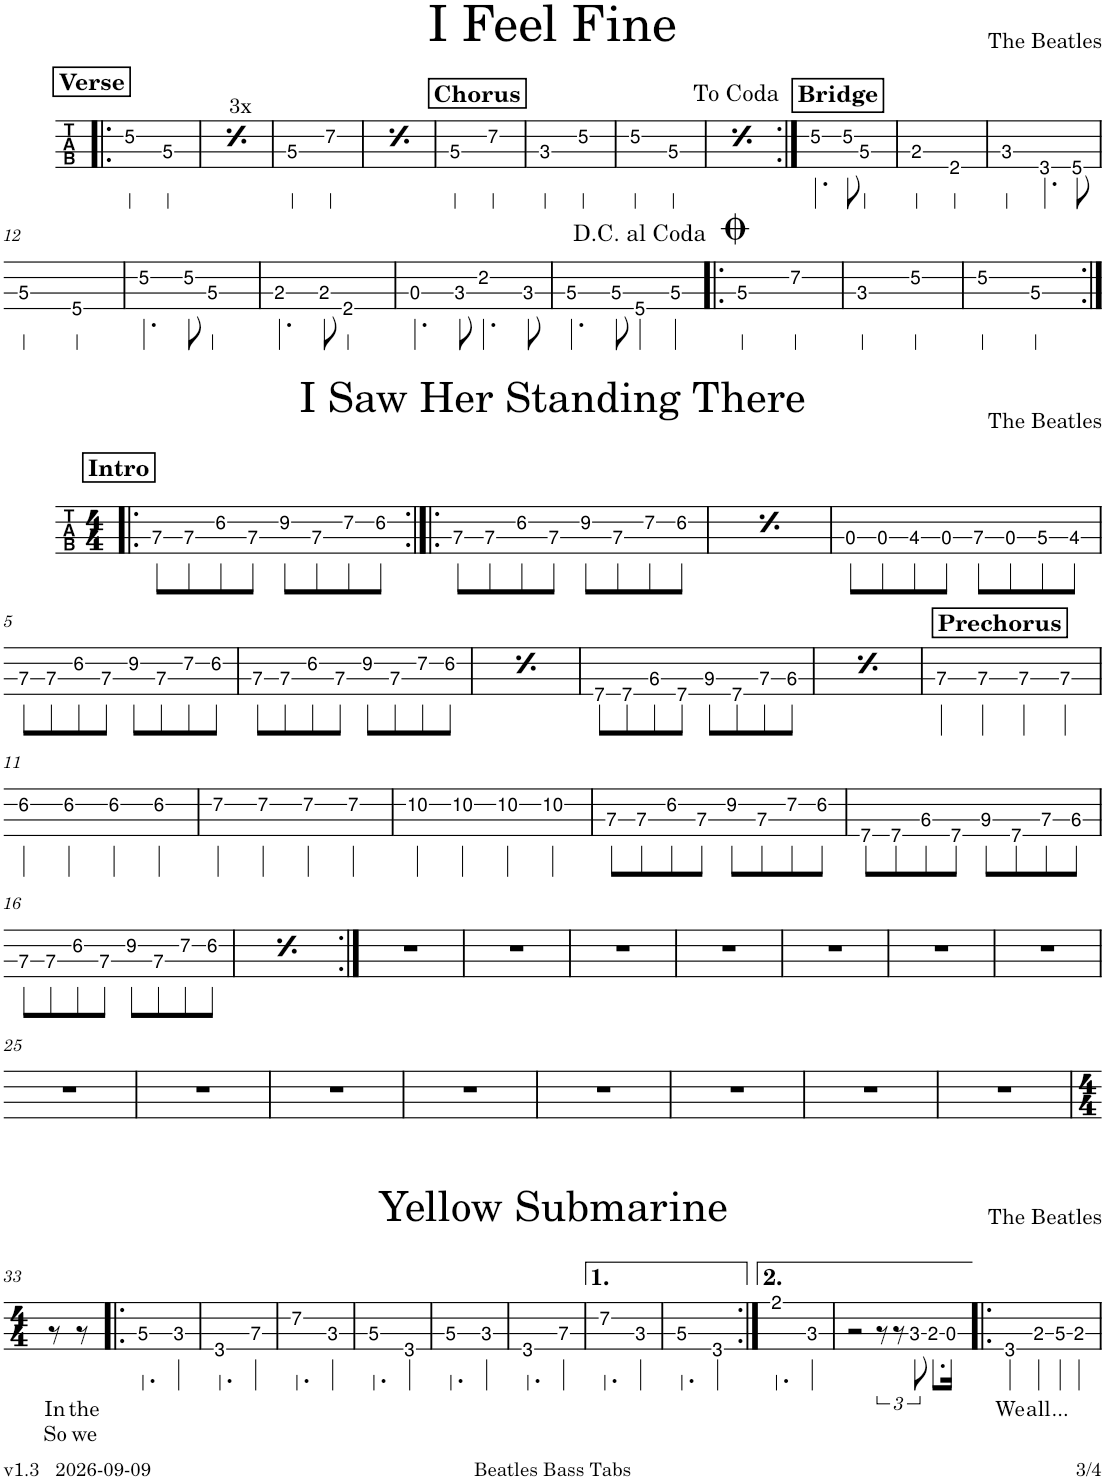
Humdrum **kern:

**kern	**text
*part1	*part1
*staff1	*staff1
*I"Bass Guitar	*
*I'B. Guit.	*
!!LO:PB:g=z
*stria4	*
*	*
*Trd7c12	*
*k[f#c#g#d#]	*
*M4/4	*
!!LO:REH:place=s1:a:B:cj:fs=11:t=Verse
=1!|:	=1!|:
2G\	.
2D\	.
!!LO:REH:place=s1:a:B:cj:fs=11:t=Verse
=2	=2
2G\	.
2D\	.
=3	=3
2D\	.
2A\	.
=4	=4
2D\	.
2A\	.
!!LO:REH:place=s1:a:B:cj:fs=11:t=Chorus
=5	=5
2D\	.
2A\	.
=6	=6
2C\	.
2G\	.
=7	=7
2G\	.
2D\	.
=8	=8
2G\	.
2D\	.
!!LO:REH:place=s1:a:B:cj:fs=11:t=Bridge
=9:|!	=9:|!
4.G\	.
8G\	.
2D\	.
=10	=10
2BB\	.
2FF#\	.
=11	=11
2C\	.
4.GG\	.
8AA\	.
!!LO:LB:g=z
=12	=12
2D\	.
2AA\	.
=13	=13
4.G\	.
8G\	.
2D\	.
=14	=14
4.BB\	.
8BB\	.
2GG-\	.
=15	=15
4.AA\	.
8C\	.
4.E\	.
8C\	.
=16	=16
4.D\	.
8D\	.
4AA\	.
4D\	.
=17!|:	=17!|:
2D\	.
2A\	.
=18	=18
2C\	.
2G\	.
=19	=19
2G\	.
2D\	.
!!LO:LB:g=z
!!LO:REH:place=s1:a:B:cj:fs=11:t=Intro
=1:|!|:	=1:|!|:
*stria4	*
*M4/4	*
8E\L	.
8E\	.
8G#\	.
8E\J	.
8B\L	.
8E\	.
8A\	.
8G#\J	.
=2:|!|:	=2:|!|:
8E\L	.
8E\	.
8G#\	.
8E\J	.
8B\L	.
8E\	.
8A\	.
8G#\J	.
=3	=3
8E\L	.
8E\	.
8G#\	.
8E\J	.
8B\L	.
8E\	.
8A\	.
8G#\J	.
=4	=4
8AA\L	.
8AA\	.
8C#\	.
8AA\J	.
8E\L	.
8AA\	.
8D\	.
8C#\J	.
!!LO:LB:g=z
=5	=5
8E\L	.
8E\	.
8G#\	.
8E\J	.
8B\L	.
8E\	.
8A\	.
8G#\J	.
=6	=6
8E\L	.
8E\	.
8G#\	.
8E\J	.
8B\L	.
8E\	.
8A\	.
8G#\J	.
=7	=7
8E\L	.
8E\	.
8G#\	.
8E\J	.
8B\L	.
8E\	.
8A\	.
8G#\J	.
=8	=8
8BB\L	.
8BB\	.
8D#\	.
8BB\J	.
8F#\L	.
8BB\	.
8E\	.
8D#\J	.
=9	=9
8BB\L	.
8BB\	.
8D#\	.
8BB\J	.
8F#\L	.
8BB\	.
8E\	.
8D#\J	.
!!LO:REH:place=s1:a:B:cj:fs=11:t=Prechorus
=10	=10
4E\	.
4E\	.
4E\	.
4E\	.
!!LO:LB:g=z
=11	=11
4G#\	.
4G#\	.
4G#\	.
4G#\	.
=12	=12
4A\	.
4A\	.
4A\	.
4A\	.
=13	=13
4B#\	.
4B#\	.
4B#\	.
4B#\	.
=14	=14
8E\L	.
8E\	.
8G#\	.
8E\J	.
8B\L	.
8E\	.
8A\	.
8G#\J	.
=15	=15
8BB\L	.
8BB\	.
8D#\	.
8BB\J	.
8F#\L	.
8BB\	.
8E\	.
8D#\J	.
!!LO:LB:g=z
=16	=16
8E\L	.
8E\	.
8G#\	.
8E\J	.
8B\L	.
8E\	.
8A\	.
8G#\J	.
=17	=17
8E\L	.
8E\	.
8G#\	.
8E\J	.
8B\L	.
8E\	.
8A\	.
8G#\J	.
=18:|!	=18:|!
1r	.
=19	=19
1r	.
=20	=20
1r	.
=21	=21
1r	.
=22	=22
1r	.
=23	=23
1r	.
=24	=24
1r	.
!!LO:LB:g=z
=25	=25
1r	.
=26	=26
1r	.
=27	=27
1r	.
=28	=28
1r	.
=29	=29
1r	.
=30	=30
1r	.
=31	=31
1r	.
=32	=32
1r	.
!!LO:LB:g=z
=33	=33
*M4/4	*
!	!LO:LY:b
8r	In So
!	!LO:LY:b
8r	the we
=34!|:	=34!|:
2.D\	.
4C\	.
=35	=35
2.GG\	.
4E\	.
=36	=36
2.A\	.
4C\	.
=37	=37
2.D\	.
4GG\	.
=38	=38
2.D\	.
4C\	.
=39	=39
2.GG\	.
4E\	.
=40	=40
2.A\	.
4C\	.
=41	=41
2.D\	.
4GG\	.
=42:|!	=42:|!
2.A\	.
4C\	.
=43	=43
2r	.
12r	.
12r	.
12C\	.
8.BB\L	.
16AA\Jk	.
=44!|:	=44!|:
!	!LO:LY:b
4GG\	We
!	!LO:LY:b
4BB\	all
!	!LO:LY:b
4D\	...
4BB\	.
=	=
*-	*-
